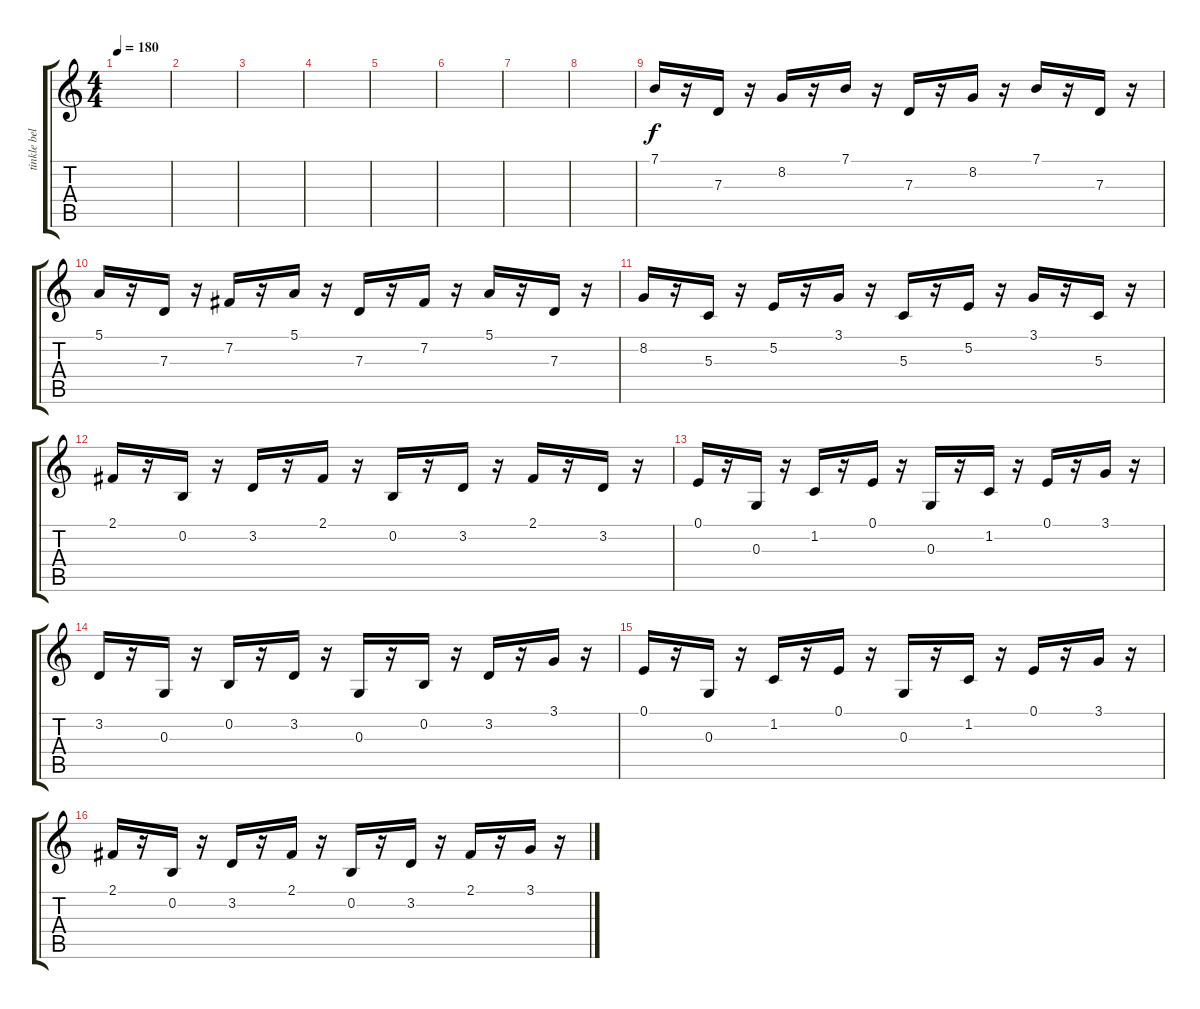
\track ("tinkle bell" "tinkle bel") {instrument tinklebell}
\staff {score tabs}
\tuning (E4 B3 G3 D3 A2 E2) {hide}
\ts (4 4)
\tempo 180
\clef g2
\ks c
|
|
|
|
|
|
|
|
7.1.16 r.16 7.3.16 r.16 8.2.16 r.16 7.1.16 r.16 7.3.16 r.16 8.2.16 r.16 7.1.16 r.16 7.3.16 r.16 |
5.1.16 r.16 7.3.16 r.16 7.2.16 r.16 5.1.16 r.16 7.3.16 r.16 7.2.16 r.16 5.1.16 r.16 7.3.16 r.16 |
8.2.16 r.16 5.3.16 r.16 5.2.16 r.16 3.1.16 r.16 5.3.16 r.16 5.2.16 r.16 3.1.16 r.16 5.3.16 r.16 |
2.1.16 r.16 0.2.16 r.16 3.2.16 r.16 2.1.16 r.16 0.2.16 r.16 3.2.16 r.16 2.1.16 r.16 3.2.16 r.16 |
0.1.16 r.16 0.3.16 r.16 1.2.16 r.16 0.1.16 r.16 0.3.16 r.16 1.2.16 r.16 0.1.16 r.16 3.1.16 r.16 |
3.2.16 r.16 0.3.16 r.16 0.2.16 r.16 3.2.16 r.16 0.3.16 r.16 0.2.16 r.16 3.2.16 r.16 3.1.16 r.16 |
0.1.16 r.16 0.3.16 r.16 1.2.16 r.16 0.1.16 r.16 0.3.16 r.16 1.2.16 r.16 0.1.16 r.16 3.1.16 r.16 |
2.1.16 r.16 0.2.16 r.16 3.2.16 r.16 2.1.16 r.16 0.2.16 r.16 3.2.16 r.16 2.1.16 r.16 3.1.16 r.16
